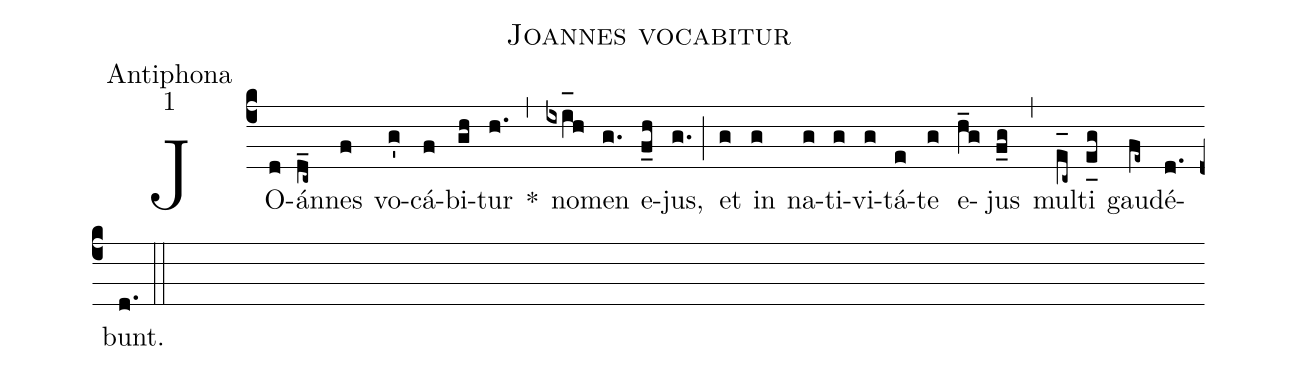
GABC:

name:Joannes vocabitur;
office-part:Antiphona;
mode:1;
%%
(c4) JO(d)án(d_c~)nes(f) vo(g')cá(f)bi(gh)tur(h.) *(,) no(ixi_[oh:h]h)men(g.) e(f_h)jus,(g.) (;) et(g) in(g) na(g)ti(g)vi(g)tá(e)te(g) e(h_g)jus(f_g) (,) mul(e_[oh:h]c~)ti(e_[uh:l]g) gau(fe~)dé(d.)bunt.(d.) (::)
%<eu>E(h) u(h) o(g) u(f) a(gh) e.</eu>(gf..) (::)
